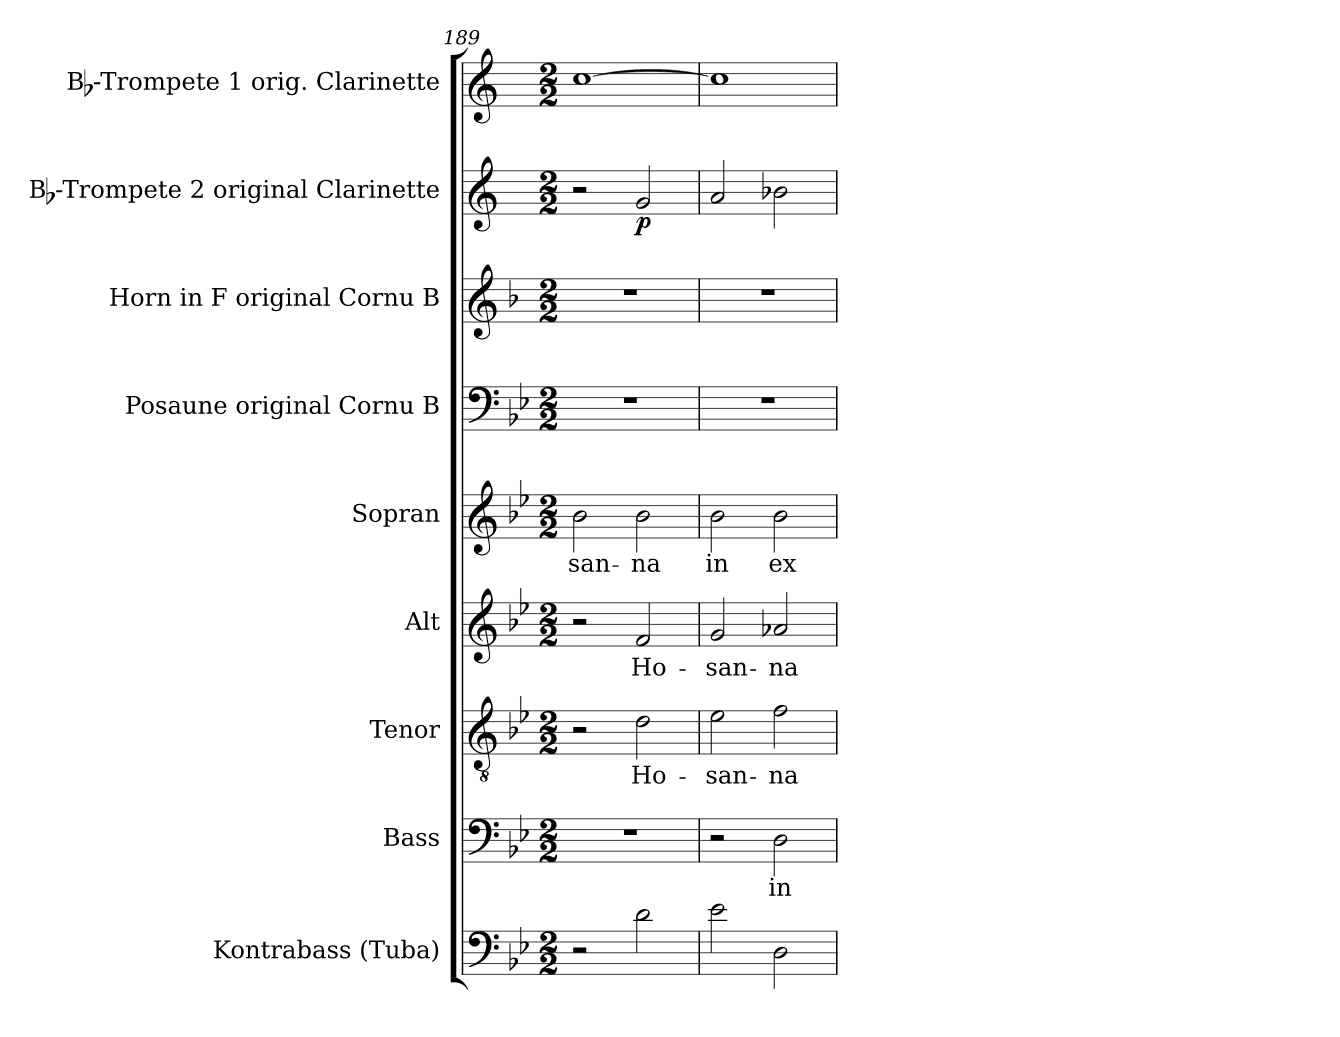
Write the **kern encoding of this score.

**kern	**kern	**text	**kern	**text	**kern	**text	**kern	**text	**kern	**kern	**kern	**dynam	**kern
*part9	*part8	*part8	*part7	*part7	*part6	*part6	*part5	*part5	*part4	*part3	*part2	*part2	*part1
*staff9	*staff8	*staff8	*staff7	*staff7	*staff6	*staff6	*staff5	*staff5	*staff4	*staff3	*staff2	*staff2	*staff1
*I"Kontrabass (Tuba)	*I"Bass	*	*I"Tenor	*	*I"Alt	*	*I"Sopran	*	*I"Posaune original Cornu B	*I"Horn in F original Cornu B	*I"Bb-Trompete 2 original Clarinette	*	*I"Bb-Trompete 1 orig. Clarinette
*I'Kb.	*I'B.	*	*I'T.	*	*I'A.	*	*I'S.	*	*I'Pos.	*I'Hrn.	*I'Bb Trp. 2	*	*I'Bb Trp. 1
*clefF4	*clefF4	*	*clefGv2	*	*clefG2	*	*clefG2	*	*clefF4	*clefG2	*clefG2	*	*clefG2
*ITrd7c12	*	*	*	*	*	*	*	*	*	*ITrd4c7	*ITrd1c2	*	*ITrd1c2
*k[b-e-]	*k[b-e-]	*	*k[b-e-]	*	*k[b-e-]	*	*k[b-e-]	*	*k[b-e-]	*k[b-e-]	*k[b-e-]	*	*k[b-e-]
*B-:	*B-:	*	*B-:	*	*B-:	*	*B-:	*	*B-:	*B-:	*B-:	*	*B-:
*M2/2	*M2/2	*	*M2/2	*	*M2/2	*	*M2/2	*	*M2/2	*M2/2	*M2/2	*	*M2/2
=189	=189	=189	=189	=189	=189	=189	=189	=189	=189	=189	=189	=189	=189
!	!	!	!	!	!	!	!	!LO:LY:b	!	!	!	!	!
2r	1r	.	2r	.	2r	.	2b-\	-san-	1r	1r	2r	.	[1b-
!	!	!	!	!LO:LY:b	!	!LO:LY:b	!	!LO:LY:b	!	!	!	!LO:DY:b	!
2D\	.	.	2d\	Ho-	2f/	Ho-	2b-\	-na	.	.	2f/	p	.
=190	=190	=190	=190	=190	=190	=190	=190	=190	=190	=190	=190	=190	=190
!	!	!	!	!LO:LY:b	!	!LO:LY:b	!	!LO:LY:b	!	!	!	!	!
2E-\	2r	.	2e-\	-san-	2g/	-san-	2b-\	in	1r	1r	2g/	.	1b-]
!	!	!LO:LY:b	!	!LO:LY:b	!	!LO:LY:b	!	!LO:LY:b	!	!	!	!	!
2DD\	2D\	in	2f\	-na	2a-X/	-na	2b-\	ex-	.	.	2a-X\	.	.
=	=	=	=	=	=	=	=	=	=	=	=	=	=
*-	*-	*-	*-	*-	*-	*-	*-	*-	*-	*-	*-	*-	*-
